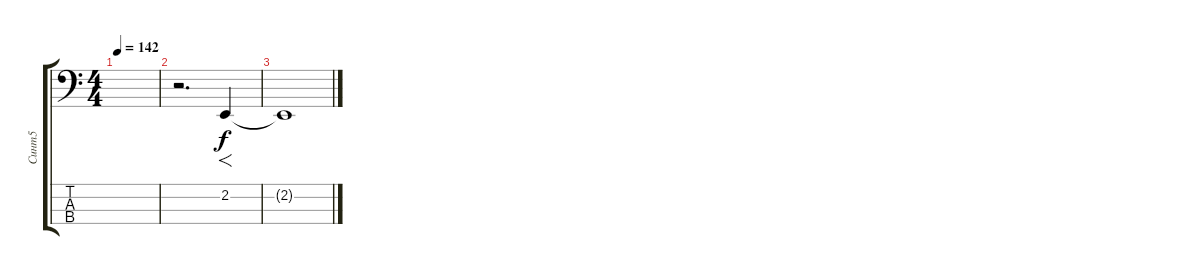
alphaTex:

\track ("Синт5" "Синт5") {instrument lead2sawtooth}
\staff {score tabs}
\tuning (G2 D2 A1 E1) {hide}
\ts (4 4)
\tempo 142
\clef f4
\ks c
|
r.2{d} 2.2.4{f} |
2.2{t}.1
